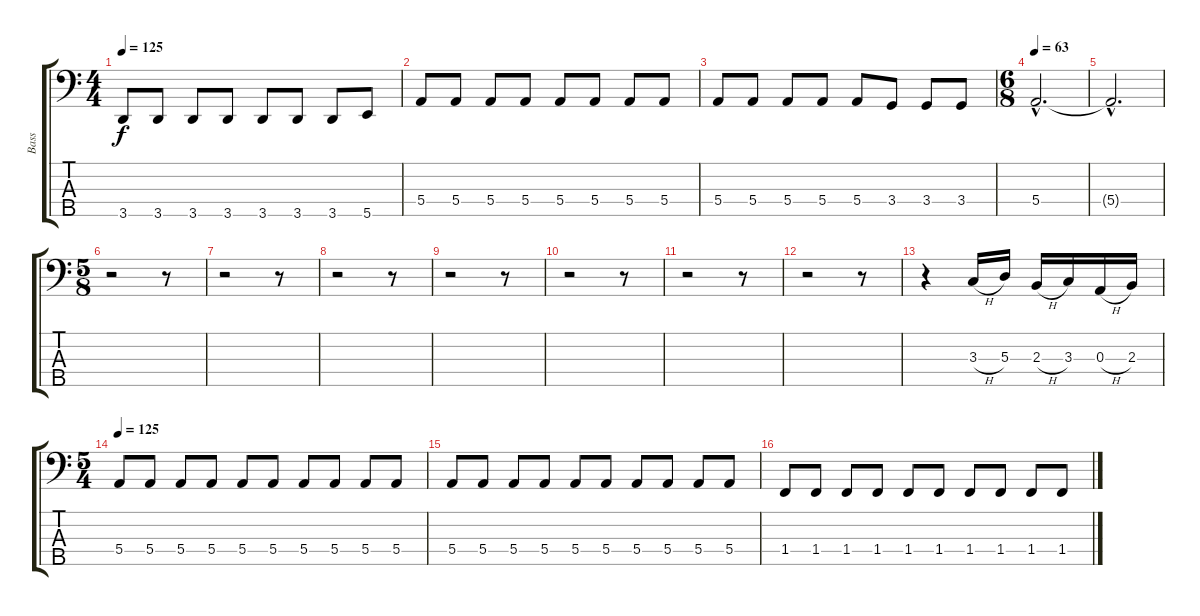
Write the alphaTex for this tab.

\track ("Bass" "Bass") {instrument electricbasspick}
\staff {score tabs}
\tuning (G2 D2 A1 E1 B0) {hide}
\ts (4 4)
\tempo 125
\clef f4
\ks c
3.5.8{dy f} 3.5.8 3.5.8 3.5.8 3.5.8 3.5.8 3.5.8 5.5.8 |
5.4.8 5.4.8 5.4.8 5.4.8 5.4.8 5.4.8 5.4.8 5.4.8 |
5.4.8 5.4.8 5.4.8 5.4.8 5.4.8 3.4.8 3.4.8 3.4.8 |
\ts (6 8)
\tempo 63
5.4{hac}.2{d} |
5.4{hac t}.2{d} |
\ts (5 8)
r.2 r.8 |
r.2 r.8 |
r.2 r.8 |
r.2 r.8 |
r.2 r.8 |
r.2 r.8 |
r.2 r.8 |
r.4 3.3{h}.16 5.3.16 2.3{h}.16 3.3.16 0.3{h}.16 2.3.16 |
\ts (5 4)
\tempo 125
5.4.8 5.4.8 5.4.8 5.4.8 5.4.8 5.4.8 5.4.8 5.4.8 5.4.8 5.4.8 |
5.4.8 5.4.8 5.4.8 5.4.8 5.4.8 5.4.8 5.4.8 5.4.8 5.4.8 5.4.8 |
1.4.8 1.4.8 1.4.8 1.4.8 1.4.8 1.4.8 1.4.8 1.4.8 1.4.8 1.4.8
